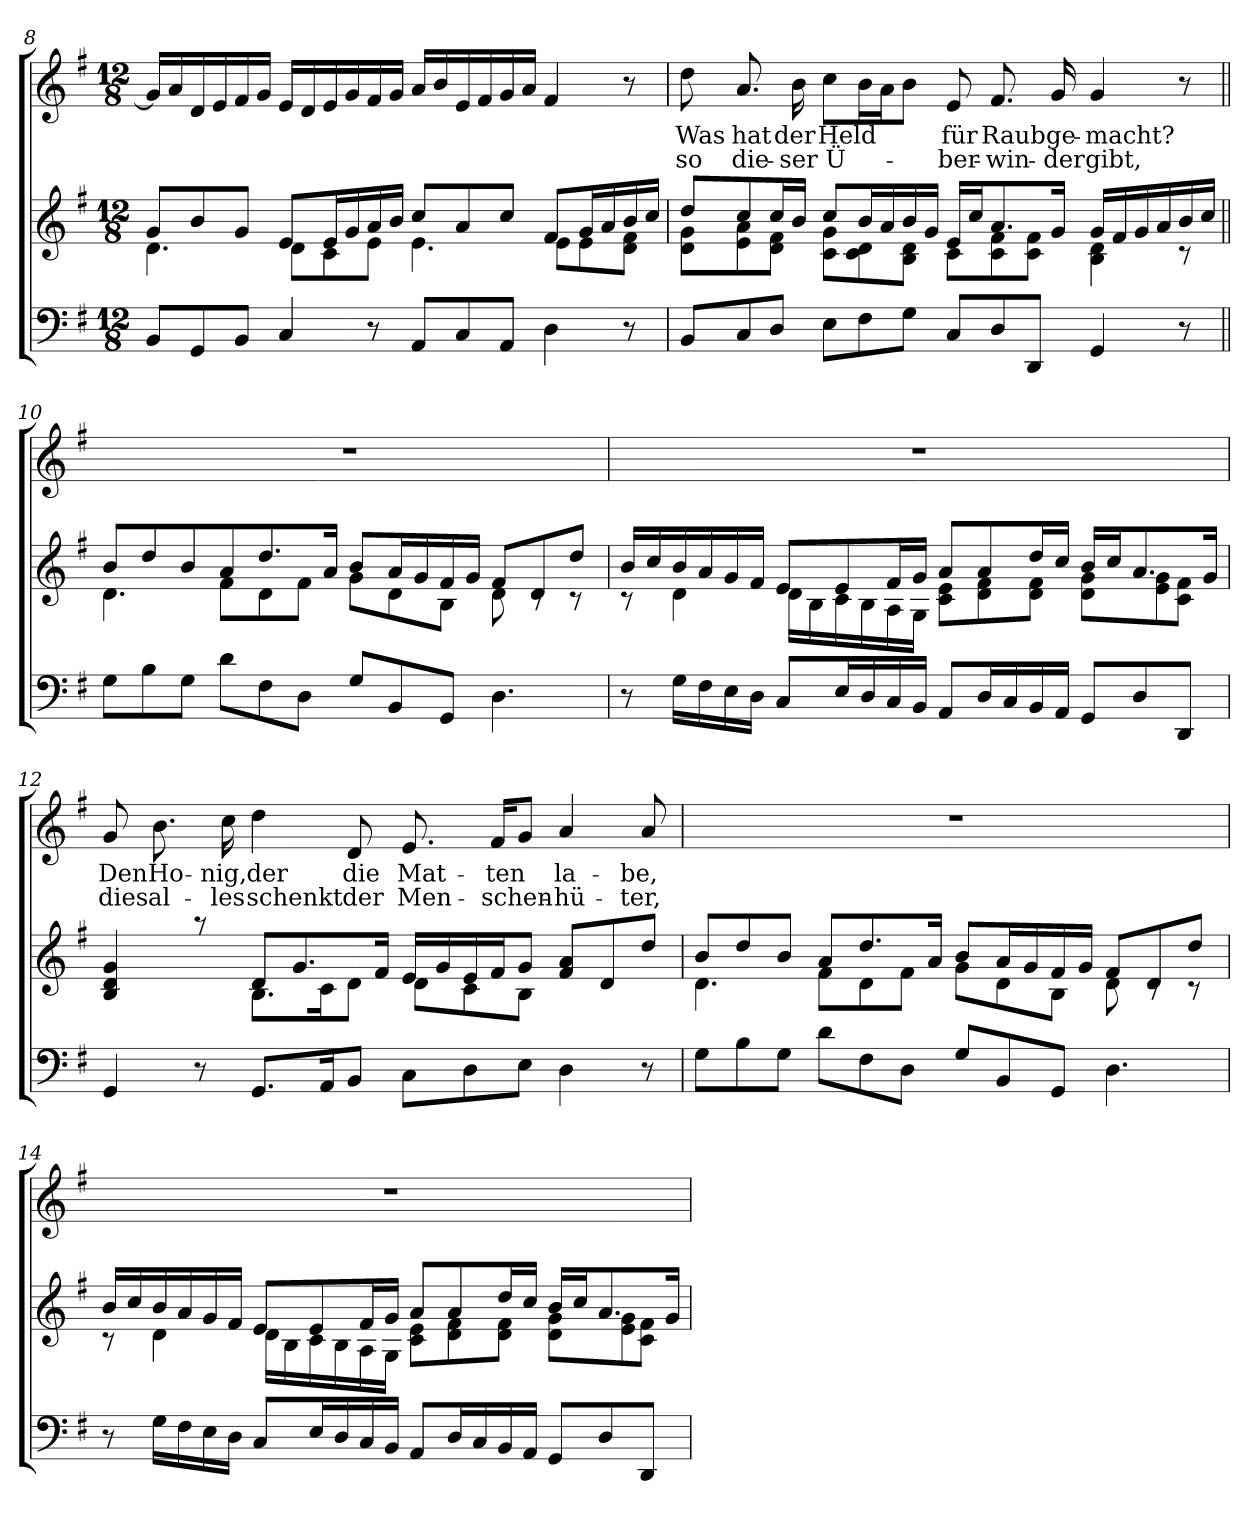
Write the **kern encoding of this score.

**kern	**kern	**kern	**text	**text
*part2	*part2	*part1	*part1	*part1
*staff3	*staff2	*staff1	*staff1	*staff1
*clefF4	*clefG2	*clefG2	*	*
*k[f#]	*k[f#]	*k[f#]	*	*
*G:	*G:	*G:	*	*
*M12/8	*M12/8	*M12/8	*	*
=8	=8	=8	=8	=8
*	*^	*	*	*
8BB/L	8g/L	4.d\	16g/LL]	.	.
.	.	.	16a/	.	.
8GG/	8b/	.	16d/	.	.
.	.	.	16e/	.	.
8BB/J	8g/J	.	16f#/	.	.
.	.	.	16g/JJ	.	.
4C/	8e/L	8d\L	16e/LL	.	.
.	.	.	16d/	.	.
.	16e/L	8c\	16e/	.	.
.	16g/	.	16g/	.	.
8r	16a/	8e\J	16f#/	.	.
.	16b/JJ	.	16g/JJ	.	.
8AA/L	8cc/L	4.e\	16a/LL	.	.
.	.	.	16b/	.	.
8C/	8a/	.	16e/	.	.
.	.	.	16f#/	.	.
8AA/J	8cc/J	.	16g/	.	.
.	.	.	16a/JJ	.	.
4D\	8f#/L	8e\L	4f#/	.	.
.	16g/L	8e\	.	.	.
.	16a/	.	.	.	.
8r	16b/	8d\ 8f#\J	8r	.	.
.	16cc/JJ	.	.	.	.
!!LO:LB:g=z
=9	=9	=9	=9	=9	=9
!	!	!	!	!LO:LY:b	!LO:LY:b
8BB/L	8dd/L	8d\ 8g\L	8dd\	Was	so
!	!	!	!	!LO:LY:b	!LO:LY:b
8C/	8cc/	8e\ 8a\	8.a/	hat	die-
8D/J	16cc/L	8d\ 8f#\J	.	.	.
!	!	!	!	!LO:LY:b	!LO:LY:b
.	16b/JJ	.	16b\	der	-ser
!	!	!	!	!LO:LY:b	!LO:LY:b
8E\L	8cc/L	8c\ 8g\L	8cc\L	Held	Ü-
8F#\	16b/L	8c\ 8d\	16b\L	.	.
.	16a/	.	16a\J	.	.
8G\J	16b/	8B\ 8d\J	8b\J	.	.
.	16g/JJ	.	.	.	.
!	!	!	!	!LO:LY:b	!LO:LY:b
8C/L	16e/LL	8c\L	8e/	für	-ber-
.	16cc/J	.	.	.	.
!	!	!	!	!LO:LY:b	!LO:LY:b
8D/	8.a/	8c\ 8f#\	8.f#/	Raub	-win-
8DD/J	.	8c\ 8f#\J	.	.	.
!	!	!	!	!LO:LY:b	!LO:LY:b
.	16g/Jk	.	16g/	ge-	-der
!	!	!	!	!LO:LY:b	!LO:LY:b
4GG/	16g/LL	4B\ 4d\	4g/	-macht?	gibt,
.	16f#/	.	.	.	.
.	16g/	.	.	.	.
.	16a/	.	.	.	.
8r	16b/	8rc	8r	.	.
.	16cc/JJ	.	.	.	.
=10||	=10||	=10||	=10||	=10||	=10||
8G\L	8b/L	4.d\	1.r	.	.
8B\	8dd/	.	.	.	.
8G\J	8b/	.	.	.	.
8d\L	8a/	8f#\L	.	.	.
8F#\	8.dd/	8d\	.	.	.
8D\J	.	8f#\J	.	.	.
.	16a/Jk	.	.	.	.
8G/L	8b/L	8g\L	.	.	.
8BB/	16a/L	8d\	.	.	.
.	16g/	.	.	.	.
8GG/J	16f#/	8B\J	.	.	.
.	16g/JJ	.	.	.	.
4.D\	8f#/L	8d\	.	.	.
.	8d/	8rc	.	.	.
.	8dd/J	8rc	.	.	.
!!LO:LB:g=z
=11	=11	=11	=11	=11	=11
8r	16b/LL	8rc	1.r	.	.
.	16cc/	.	.	.	.
16G\LL	16b/	4d\	.	.	.
16F#\	16a/	.	.	.	.
16E\	16g/	.	.	.	.
16D\JJ	16f#/JJ	.	.	.	.
8C/L	8e/L	16d\LL	.	.	.
.	.	16B\	.	.	.
16E/L	8e/	16c\	.	.	.
16D/	.	16B\	.	.	.
16C/	16f#/L	16A\	.	.	.
16BB/JJ	16g/JJ	16G\JJ	.	.	.
8AA/L	8a/L	8c\ 8e\L	.	.	.
16D/L	8a/	8d\ 8f#\	.	.	.
16C/	.	.	.	.	.
16BB/	16dd/L	8d\ 8f#\J	.	.	.
16AA/JJ	16cc/JJ	.	.	.	.
8GG/L	16b/LL	8d\ 8g\L	.	.	.
.	16cc/J	.	.	.	.
8D/	8.a/	8e\ 8g\	.	.	.
8DD/J	.	8c\ 8f#\J	.	.	.
.	16g/Jk	.	.	.	.
=12	=12	=12	=12	=12	=12
!	!	!	!	!LO:LY:b	!LO:LY:b
4GG/	4B/ 4d/ 4g/	8ryy	8g/	Den	dies
!	!	!	!	!LO:LY:b	!LO:LY:b
.	.	8ryy	8.b\	Ho-	al-
8r	8raa	8ryy	.	.	.
!	!	!	!	!LO:LY:b	!LO:LY:b
.	.	.	16cc\	-nig,	-les
!	!	!	!	!LO:LY:b	!LO:LY:b
8.GG/L	8d/L	8.B\L	4dd\	der	schenkt
.	8.g/	.	.	.	.
16AA/k	.	16c\k	.	.	.
!	!	!	!	!LO:LY:b	!LO:LY:b
8BB/J	.	8d\J	8d/	die	der
.	16f#/Jk	.	.	.	.
!	!	!	!	!LO:LY:b	!LO:LY:b
8C\L	16e/LL	8d\L	8.e/	Mat-	Men-
.	16g/	.	.	.	.
8D\	16e/	8c\	.	.	.
!	!	!	!	!LO:LY:b	!LO:LY:b
.	16f#/J	.	16f#/KL	-ten	-schen-
8E\J	8g/J	8B\J	8g/J	.	.
!	!	!	!	!LO:LY:b	!LO:LY:b
4D\	8f#/ 8a/L	8ryy	4a/	la-	-hü-
.	8d/	8ryy	.	.	.
!	!	!	!	!LO:LY:b	!LO:LY:b
8r	8dd/J	8ryy	8a/	-be,	-ter,
!!LO:LB:g=z
=13	=13	=13	=13	=13	=13
8G\L	8b/L	4.d\	1.r	.	.
8B\	8dd/	.	.	.	.
8G\J	8b/J	.	.	.	.
8d\L	8a/L	8f#\L	.	.	.
8F#\	8.dd/	8d\	.	.	.
8D\J	.	8f#\J	.	.	.
.	16a/Jk	.	.	.	.
8G/L	8b/L	8g\L	.	.	.
8BB/	16a/L	8d\	.	.	.
.	16g/	.	.	.	.
8GG/J	16f#/	8B\J	.	.	.
.	16g/JJ	.	.	.	.
4.D\	8f#/L	8d\	.	.	.
.	8d/	8rc	.	.	.
.	8dd/J	8rc	.	.	.
=14	=14	=14	=14	=14	=14
8r	16b/LL	8rc	1.r	.	.
.	16cc/	.	.	.	.
16G\LL	16b/	4d\	.	.	.
16F#\	16a/	.	.	.	.
16E\	16g/	.	.	.	.
16D\JJ	16f#/JJ	.	.	.	.
8C/L	8e/L	16d\LL	.	.	.
.	.	16B\	.	.	.
16E/L	8e/	16c\	.	.	.
16D/	.	16B\	.	.	.
16C/	16f#/L	16A\	.	.	.
16BB/JJ	16g/JJ	16G\JJ	.	.	.
8AA/L	8a/L	8c\ 8e\L	.	.	.
16D/L	8a/	8d\ 8f#\	.	.	.
16C/	.	.	.	.	.
16BB/	16dd/L	8d\ 8f#\J	.	.	.
16AA/JJ	16cc/JJ	.	.	.	.
8GG/L	16b/LL	8d\ 8g\L	.	.	.
.	16cc/J	.	.	.	.
8D/	8.a/	8e\ 8g\	.	.	.
8DD/J	.	8c\ 8f#\J	.	.	.
.	16g/Jk	.	.	.	.
*	*v	*v	*	*	*
=	=	=	=	=
*-	*-	*-	*-	*-
